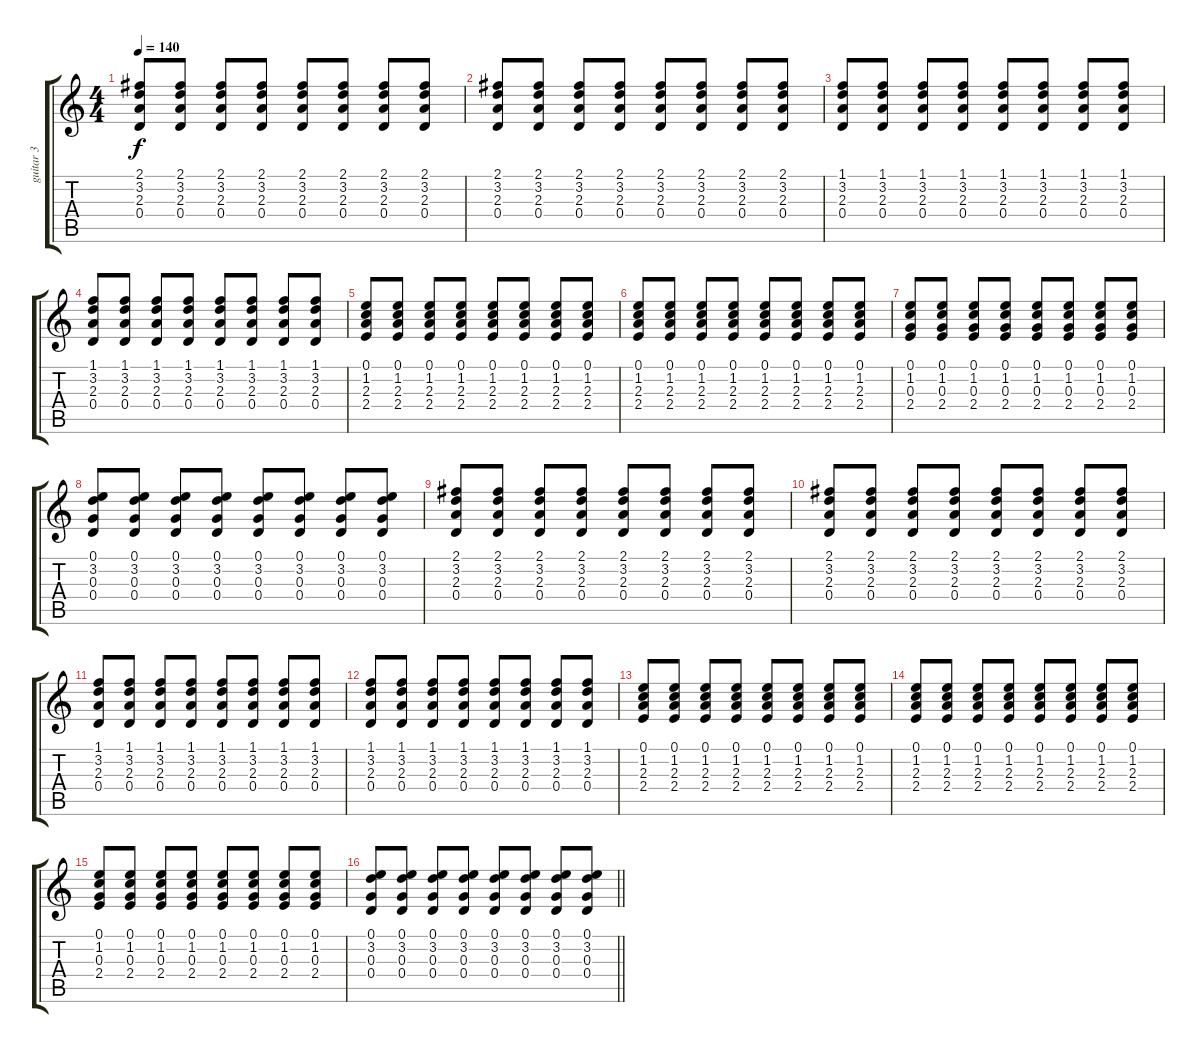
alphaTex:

\track ("guitar 3" "guitar 3") {instrument electricguitarjazz}
\staff {score tabs}
\tuning (E4 B3 G3 D3 A2 E2) {hide}
\ts (4 4)
\tempo 140
\clef g2
\ks c
(2.1 3.2 2.3 0.4).8{dy f volume 14 balance 4 instrument electricguitarjazz} (2.1 3.2 2.3 0.4).8 (2.1 3.2 2.3 0.4).8 (2.1 3.2 2.3 0.4).8 (2.1 3.2 2.3 0.4).8 (2.1 3.2 2.3 0.4).8 (2.1 3.2 2.3 0.4).8 (2.1 3.2 2.3 0.4).8 |
(2.1 3.2 2.3 0.4).8 (2.1 3.2 2.3 0.4).8 (2.1 3.2 2.3 0.4).8 (2.1 3.2 2.3 0.4).8 (2.1 3.2 2.3 0.4).8 (2.1 3.2 2.3 0.4).8 (2.1 3.2 2.3 0.4).8 (2.1 3.2 2.3 0.4).8 |
(1.1 3.2 2.3 0.4).8 (1.1 3.2 2.3 0.4).8 (1.1 3.2 2.3 0.4).8 (1.1 3.2 2.3 0.4).8 (1.1 3.2 2.3 0.4).8 (1.1 3.2 2.3 0.4).8 (1.1 3.2 2.3 0.4).8 (1.1 3.2 2.3 0.4).8 |
(1.1 3.2 2.3 0.4).8 (1.1 3.2 2.3 0.4).8 (1.1 3.2 2.3 0.4).8 (1.1 3.2 2.3 0.4).8 (1.1 3.2 2.3 0.4).8 (1.1 3.2 2.3 0.4).8 (1.1 3.2 2.3 0.4).8 (1.1 3.2 2.3 0.4).8 |
(0.1 1.2 2.3 2.4).8 (0.1 1.2 2.3 2.4).8 (0.1 1.2 2.3 2.4).8 (0.1 1.2 2.3 2.4).8 (0.1 1.2 2.3 2.4).8 (0.1 1.2 2.3 2.4).8 (0.1 1.2 2.3 2.4).8 (0.1 1.2 2.3 2.4).8 |
(0.1 1.2 2.3 2.4).8 (0.1 1.2 2.3 2.4).8 (0.1 1.2 2.3 2.4).8 (0.1 1.2 2.3 2.4).8 (0.1 1.2 2.3 2.4).8 (0.1 1.2 2.3 2.4).8 (0.1 1.2 2.3 2.4).8 (0.1 1.2 2.3 2.4).8 |
(0.1 1.2 0.3 2.4).8 (0.1 1.2 0.3 2.4).8 (0.1 1.2 0.3 2.4).8 (0.1 1.2 0.3 2.4).8 (0.1 1.2 0.3 2.4).8 (0.1 1.2 0.3 2.4).8 (0.1 1.2 0.3 2.4).8 (0.1 1.2 0.3 2.4).8 |
(0.1 3.2 0.3 0.4).8 (0.1 3.2 0.3 0.4).8 (0.1 3.2 0.3 0.4).8 (0.1 3.2 0.3 0.4).8 (0.1 3.2 0.3 0.4).8 (0.1 3.2 0.3 0.4).8 (0.1 3.2 0.3 0.4).8 (0.1 3.2 0.3 0.4).8 |
(2.1 3.2 2.3 0.4).8 (2.1 3.2 2.3 0.4).8 (2.1 3.2 2.3 0.4).8 (2.1 3.2 2.3 0.4).8 (2.1 3.2 2.3 0.4).8 (2.1 3.2 2.3 0.4).8 (2.1 3.2 2.3 0.4).8 (2.1 3.2 2.3 0.4).8 |
(2.1 3.2 2.3 0.4).8 (2.1 3.2 2.3 0.4).8 (2.1 3.2 2.3 0.4).8 (2.1 3.2 2.3 0.4).8 (2.1 3.2 2.3 0.4).8 (2.1 3.2 2.3 0.4).8 (2.1 3.2 2.3 0.4).8 (2.1 3.2 2.3 0.4).8 |
(1.1 3.2 2.3 0.4).8 (1.1 3.2 2.3 0.4).8 (1.1 3.2 2.3 0.4).8 (1.1 3.2 2.3 0.4).8 (1.1 3.2 2.3 0.4).8 (1.1 3.2 2.3 0.4).8 (1.1 3.2 2.3 0.4).8 (1.1 3.2 2.3 0.4).8 |
(1.1 3.2 2.3 0.4).8 (1.1 3.2 2.3 0.4).8 (1.1 3.2 2.3 0.4).8 (1.1 3.2 2.3 0.4).8 (1.1 3.2 2.3 0.4).8 (1.1 3.2 2.3 0.4).8 (1.1 3.2 2.3 0.4).8 (1.1 3.2 2.3 0.4).8 |
(0.1 1.2 2.3 2.4).8 (0.1 1.2 2.3 2.4).8 (0.1 1.2 2.3 2.4).8 (0.1 1.2 2.3 2.4).8 (0.1 1.2 2.3 2.4).8 (0.1 1.2 2.3 2.4).8 (0.1 1.2 2.3 2.4).8 (0.1 1.2 2.3 2.4).8 |
(0.1 1.2 2.3 2.4).8 (0.1 1.2 2.3 2.4).8 (0.1 1.2 2.3 2.4).8 (0.1 1.2 2.3 2.4).8 (0.1 1.2 2.3 2.4).8 (0.1 1.2 2.3 2.4).8 (0.1 1.2 2.3 2.4).8 (0.1 1.2 2.3 2.4).8 |
(0.1 1.2 0.3 2.4).8 (0.1 1.2 0.3 2.4).8 (0.1 1.2 0.3 2.4).8 (0.1 1.2 0.3 2.4).8 (0.1 1.2 0.3 2.4).8 (0.1 1.2 0.3 2.4).8 (0.1 1.2 0.3 2.4).8 (0.1 1.2 0.3 2.4).8 |
\barLineRight lightlight
(0.1 3.2 0.3 0.4).8 (0.1 3.2 0.3 0.4).8 (0.1 3.2 0.3 0.4).8 (0.1 3.2 0.3 0.4).8 (0.1 3.2 0.3 0.4).8 (0.1 3.2 0.3 0.4).8 (0.1 3.2 0.3 0.4).8 (0.1 3.2 0.3 0.4).8
